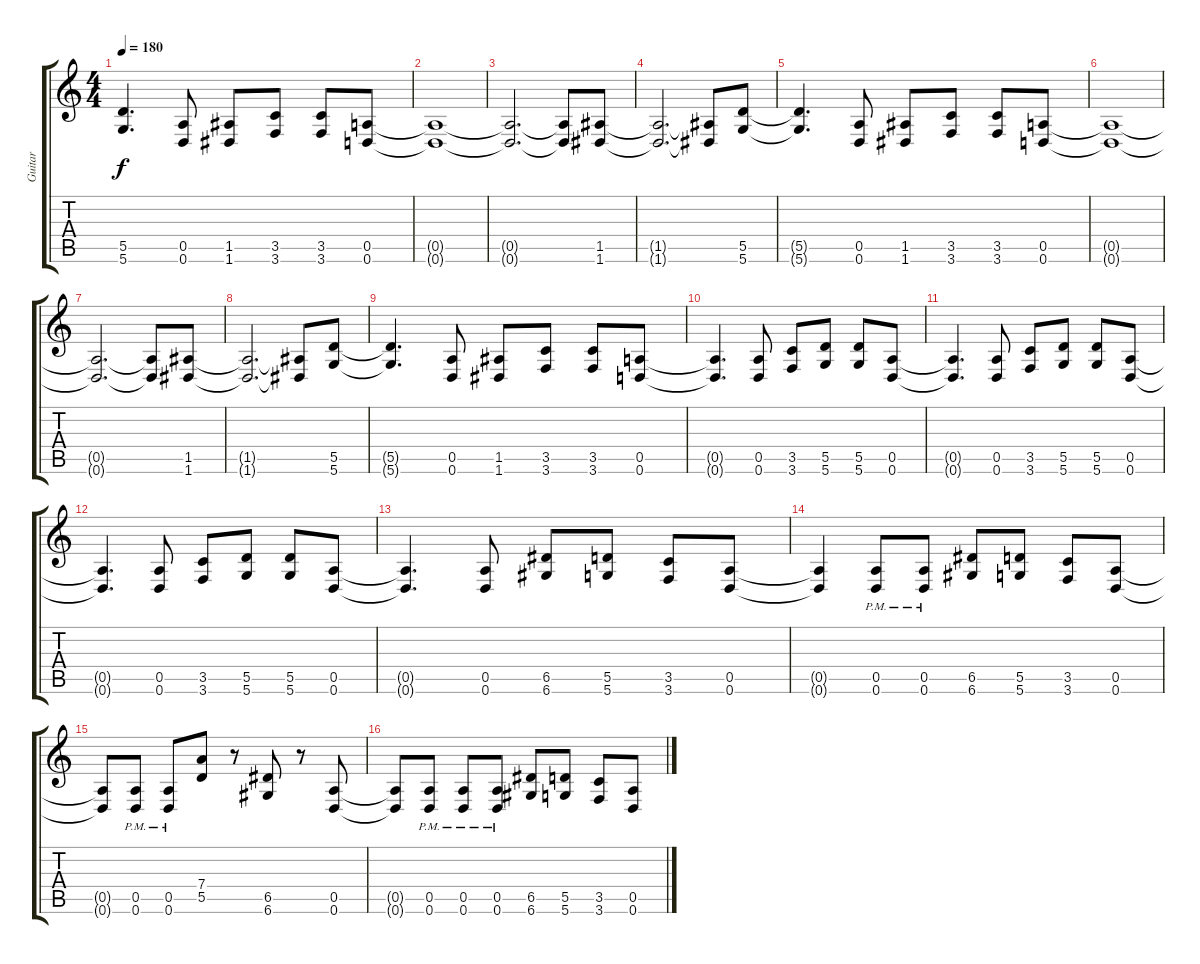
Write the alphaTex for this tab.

\track ("Guitar" "Guitar") {instrument distortionguitar}
\staff {score tabs}
\tuning (E4 B3 G3 D3 A2 D2) {hide}
\ts (4 4)
\tempo 180
\clef g2
\ks c
(5.5{t} 5.6{t}).4{d dy f} (0.5 0.6).8 (1.5 1.6).8 (3.5 3.6).8 (3.5 3.6).8 (0.5 0.6).8 |
(0.5{t} 0.6{t}).1 |
(0.5{t} 0.6{t}).2{d} (0.5{t} 0.6{t}).8 (1.5 1.6).8 |
(1.5{t} 1.6{t}).2{d} (1.5{t} 1.6{t}).8 (5.5 5.6).8 |
(5.5{t} 5.6{t}).4{d} (0.5 0.6).8 (1.5 1.6).8 (3.5 3.6).8 (3.5 3.6).8 (0.5 0.6).8 |
(0.5{t} 0.6{t}).1 |
(0.5{t} 0.6{t}).2{d} (0.5{t} 0.6{t}).8 (1.5 1.6).8 |
(1.5{t} 1.6{t}).2{d} (1.5{t} 1.6{t}).8 (5.5 5.6).8 |
(5.5{t} 5.6{t}).4{d} (0.5 0.6).8 (1.5 1.6).8 (3.5 3.6).8 (3.5 3.6).8 (0.5 0.6).8 |
(0.5{t} 0.6{t}).4{d} (0.5 0.6).8 (3.5 3.6).8 (5.5 5.6).8 (5.5 5.6).8 (0.5 0.6).8 |
(0.5{t} 0.6{t}).4{d} (0.5 0.6).8 (3.5 3.6).8 (5.5 5.6).8 (5.5 5.6).8 (0.5 0.6).8 |
(0.5{t} 0.6{t}).4{d} (0.5 0.6).8 (3.5 3.6).8 (5.5 5.6).8 (5.5 5.6).8 (0.5 0.6).8 |
(0.5{t} 0.6{t}).4{d} (0.5 0.6).8 (6.5 6.6).8 (5.5 5.6).8 (3.5 3.6).8 (0.5 0.6).8 |
(0.5{t} 0.6{t}).4 (0.5{pm} 0.6{pm}).8 (0.5{pm} 0.6{pm}).8 (6.5 6.6).8 (5.5 5.6).8 (3.5 3.6).8 (0.5 0.6).8 |
(0.5{t} 0.6{t}).8 (0.5{pm} 0.6{pm}).8 (0.5{pm} 0.6{pm}).8 (7.4 5.5).8 r.8 (6.5 6.6).8 r.8 (0.5 0.6).8 |
(0.5{t} 0.6{t}).8 (0.5{pm} 0.6{pm}).8 (0.5{pm} 0.6{pm}).8 (0.5{pm} 0.6{pm}).8 (6.5 6.6).8 (5.5 5.6).8 (3.5 3.6).8 (0.5 0.6).8
